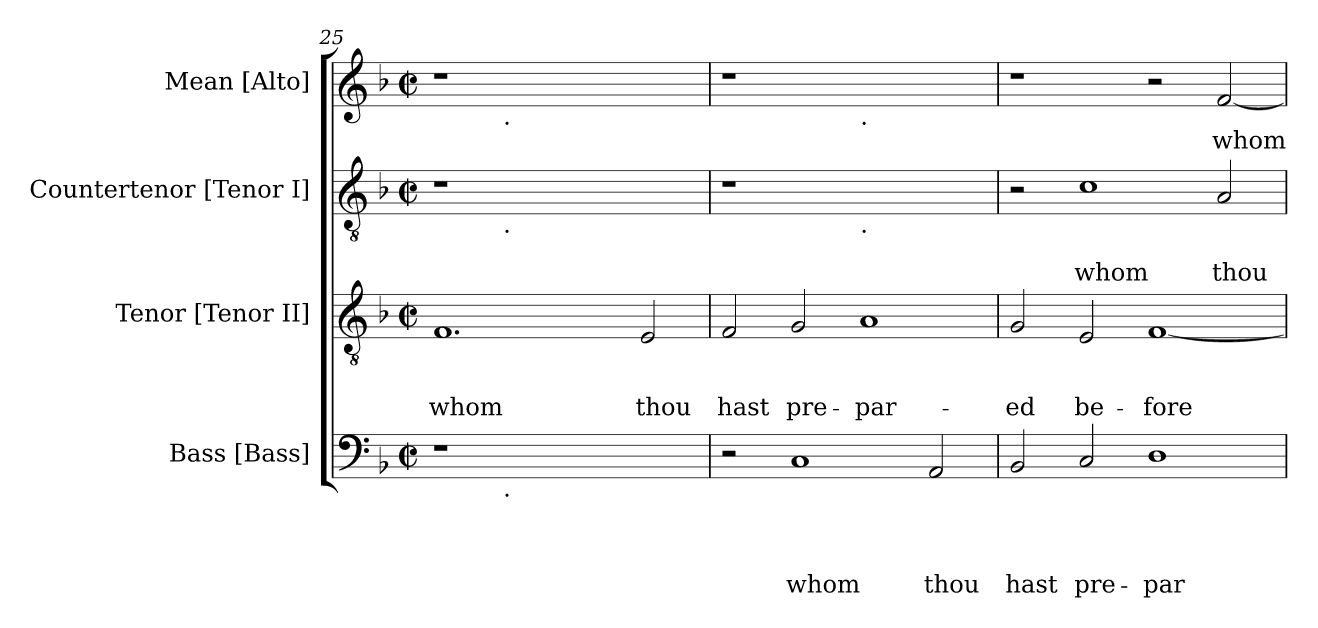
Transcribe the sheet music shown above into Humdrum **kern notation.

**kern	**text	**text	**text	**text	**kern	**text	**text	**text	**kern	**text	**text	**kern	**text
*part4	*part4	*part4	*part4	*part4	*part3	*part3	*part3	*part3	*part2	*part2	*part2	*part1	*part1
*staff4	*staff4	*staff4	*staff4	*staff4	*staff3	*staff3	*staff3	*staff3	*staff2	*staff2	*staff2	*staff1	*staff1
*I"Bass [Bass]	*	*	*	*	*I"Tenor [Tenor II]	*	*	*	*I"Countertenor [Tenor I]	*	*	*I"Mean [Alto]	*
*clefF4	*	*	*	*	*clefGv2	*	*	*	*clefGv2	*	*	*clefG2	*
*k[b-]	*	*	*	*	*k[b-]	*	*	*	*k[b-]	*	*	*k[b-]	*
*F:	*	*	*	*	*F:	*	*	*	*F:	*	*	*F:	*
*M2/2	*	*	*	*	*M2/2	*	*	*	*M2/2	*	*	*M2/2	*
*met(c|)	*	*	*	*	*met(c|)	*	*	*	*met(c|)	*	*	*met(c|)	*
=25	=25	=25	=25	=25	=25	=25	=25	=25	=25	=25	=25	=25	=25
!	!	!	!	!	!	!	!	!LO:LY:b	!	!	!	!	!
*^	*	*	*	*	*	*	*	*	*^	*	*	*^	*
1r	2ryy	.	.	.	.	1.F	.	.	whom	1r	2ryy	.	.	1r	2ryy	.
!	!	!	!	!	!	!	!	!	!	!	!	!	!	!	!LO:TX:b:t=.	!
!	!	!	!	!	!	!	!	!	!	!	!LO:TX:b:t=.	!	!	!	!	!
!	!LO:TX:b:t=.	!	!	!	!	!	!	!	!	!	!	!	!	!	!	!
.	1.ryy	.	.	.	.	.	.	.	.	.	1.ryy	.	.	.	1.ryy	.
1ryy	.	.	.	.	.	.	.	.	.	1ryy	.	.	.	1ryy	.	.
!	!	!	!	!	!	!	!	!	!LO:LY:b	!	!	!	!	!	!	!
.	.	.	.	.	.	2E/	.	.	thou	.	.	.	.	.	.	.
=26	=26	=26	=26	=26	=26	=26	=26	=26	=26	=26	=26	=26	=26	=26	=26	=26
!	!	!	!	!	!	!	!	!	!LO:LY:b	!	!	!	!	!	!	!
*	*	*	*	*	*	*	*	*	*	*v	*v	*	*	*	*	*
*v	*v	*	*	*	*	*	*	*	*	*	*	*	*v	*v	*
2r	.	.	.	.	2F/	.	.	hast	1r	.	.	1r	.
!	!	!	!	!LO:LY:b	!	!	!	!LO:LY:b	!	!	!	!	!
1C	.	.	.	whom	2G/	.	.	pre-	.	.	.	.	.
!	!	!	!	!	!	!	!	!	!	!	!	!LO:TX:b:t=.	!
!	!	!	!	!	!	!	!	!	!LO:TX:b:t=.	!	!	!	!
!	!	!	!	!	!	!	!	!LO:LY:b	!	!	!	!	!
.	.	.	.	.	1A	.	.	-par-	1ryy	.	.	1ryy	.
!	!	!	!	!LO:LY:b	!	!	!	!	!	!	!	!	!
2AA/	.	.	.	thou	.	.	.	.	.	.	.	.	.
=27	=27	=27	=27	=27	=27	=27	=27	=27	=27	=27	=27	=27	=27
!	!	!	!	!LO:LY:b	!	!	!	!LO:LY:b	!	!	!	!	!
2BB-/	.	.	.	hast	2G/	.	.	-ed	2r	.	.	1r	.
!	!	!	!	!LO:LY:b	!	!	!	!LO:LY:b	!	!	!LO:LY:b	!	!
2C/	.	.	.	pre-	2E/	.	.	be-	1c	.	whom	.	.
!	!	!	!	!LO:LY:b	!	!	!	!LO:LY:b	!	!	!	!	!
1D	.	.	.	-par-	[<1F	.	.	-fore	.	.	.	2r	.
!	!	!	!	!	!	!	!	!	!	!	!LO:LY:b	!	!LO:LY:b
.	.	.	.	.	.	.	.	.	2A/	.	thou	[<2f/	whom
=	=	=	=	=	=	=	=	=	=	=	=	=	=
*-	*-	*-	*-	*-	*-	*-	*-	*-	*-	*-	*-	*-	*-
